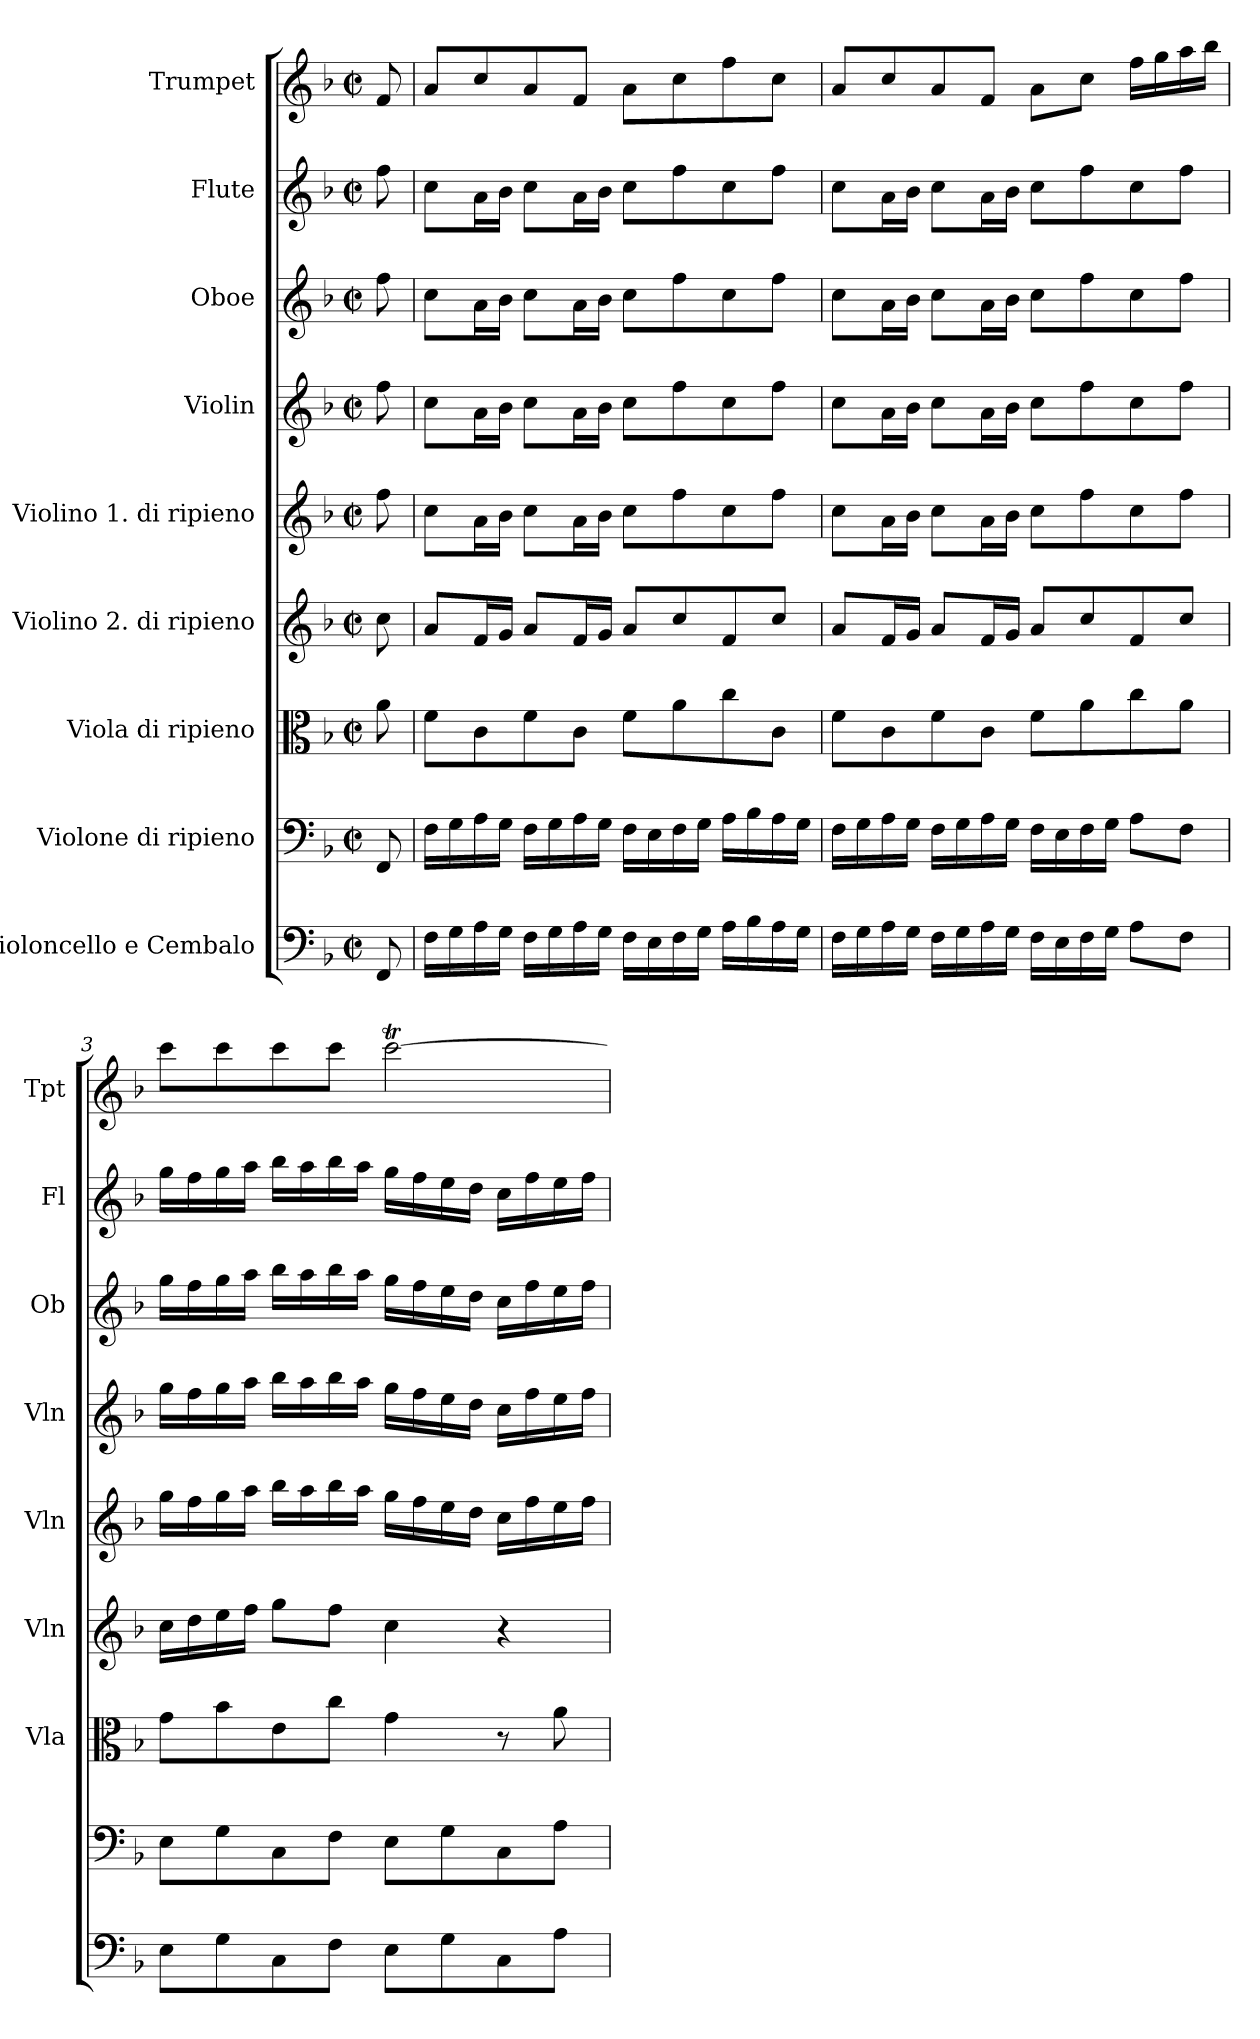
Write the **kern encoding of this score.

**kern	**kern	**kern	**kern	**kern	**kern	**kern	**kern	**kern
*part9	*part8	*part7	*part6	*part5	*part4	*part3	*part2	*part1
*staff9	*staff8	*staff7	*staff6	*staff5	*staff4	*staff3	*staff2	*staff1
*I"Violoncello e Cembalo	*I"Violone di ripieno	*I"Viola di ripieno	*I"Violino 2. di ripieno	*I"Violino 1. di ripieno	*I"Violin	*I"Oboe	*I"Flute	*I"Trumpet
*	*	*I'Vla	*I'Vln	*I'Vln	*I'Vln	*I'Ob	*I'Fl	*I'Tpt
*clefF4	*clefF4	*clefC3	*clefG2	*clefG2	*clefG2	*clefG2	*clefG2	*clefG2
*k[b-]	*k[b-]	*k[b-]	*k[b-]	*k[b-]	*k[b-]	*k[b-]	*k[b-]	*k[b-]
*F:	*F:	*F:	*F:	*F:	*F:	*F:	*F:	*F:
*M2/2	*M2/2	*M2/2	*M2/2	*M2/2	*M2/2	*M2/2	*M2/2	*M2/2
*met(c|)	*met(c|)	*met(c|)	*met(c|)	*met(c|)	*met(c|)	*met(c|)	*met(c|)	*met(c|)
=	=	=	=	=	=	=	=	=
8FF	8FF	8a	8cc	8ff	8ff	8ff	8ff	8f
=1	=1	=1	=1	=1	=1	=1	=1	=1
16FLL	16FLL	8fL	8aL	8ccL	8ccL	8ccL	8ccL	8aL
16G	16G	.	.	.	.	.	.	.
16A	16A	8c	16fL	16aL	16aL	16aL	16aL	8cc
16GJJ	16GJJ	.	16gJJ	16b-JJ	16b-JJ	16b-JJ	16b-JJ	.
16FLL	16FLL	8f	8aL	8ccL	8ccL	8ccL	8ccL	8a
16G	16G	.	.	.	.	.	.	.
16A	16A	8cJ	16fL	16aL	16aL	16aL	16aL	8fJ
16GJJ	16GJJ	.	16gJJ	16b-JJ	16b-JJ	16b-JJ	16b-JJ	.
16FLL	16FLL	8fL	8aL	8ccL	8ccL	8ccL	8ccL	8aL
16E	16E	.	.	.	.	.	.	.
16F	16F	8a	8cc	8ff	8ff	8ff	8ff	8cc
16GJJ	16GJJ	.	.	.	.	.	.	.
16ALL	16ALL	8cc	8f	8cc	8cc	8cc	8cc	8ff
16B-	16B-	.	.	.	.	.	.	.
16A	16A	8cJ	8ccJ	8ffJ	8ffJ	8ffJ	8ffJ	8ccJ
16GJJ	16GJJ	.	.	.	.	.	.	.
=2	=2	=2	=2	=2	=2	=2	=2	=2
16FLL	16FLL	8fL	8aL	8ccL	8ccL	8ccL	8ccL	8aL
16G	16G	.	.	.	.	.	.	.
16A	16A	8c	16fL	16aL	16aL	16aL	16aL	8cc
16GJJ	16GJJ	.	16gJJ	16b-JJ	16b-JJ	16b-JJ	16b-JJ	.
16FLL	16FLL	8f	8aL	8ccL	8ccL	8ccL	8ccL	8a
16G	16G	.	.	.	.	.	.	.
16A	16A	8cJ	16fL	16aL	16aL	16aL	16aL	8fJ
16GJJ	16GJJ	.	16gJJ	16b-JJ	16b-JJ	16b-JJ	16b-JJ	.
16FLL	16FLL	8fL	8aL	8ccL	8ccL	8ccL	8ccL	8aL
16E	16E	.	.	.	.	.	.	.
16F	16F	8a	8cc	8ff	8ff	8ff	8ff	8ccJ
16GJJ	16GJJ	.	.	.	.	.	.	.
8AL	8AL	8cc	8f	8cc	8cc	8cc	8cc	16ffLL
.	.	.	.	.	.	.	.	16gg
8FJ	8FJ	8aJ	8ccJ	8ffJ	8ffJ	8ffJ	8ffJ	16aa
.	.	.	.	.	.	.	.	16bb-JJ
=3	=3	=3	=3	=3	=3	=3	=3	=3
8EL	8EL	8gL	16ccLL	16ggLL	16ggLL	16ggLL	16ggLL	8cccL
.	.	.	16dd	16ff	16ff	16ff	16ff	.
8G	8G	8b-	16ee	16gg	16gg	16gg	16gg	8ccc
.	.	.	16ffJJ	16aaJJ	16aaJJ	16aaJJ	16aaJJ	.
8C	8C	8e	8ggL	16bb-LL	16bb-LL	16bb-LL	16bb-LL	8ccc
.	.	.	.	16aa	16aa	16aa	16aa	.
8FJ	8FJ	8ccJ	8ffJ	16bb-	16bb-	16bb-	16bb-	8cccJ
.	.	.	.	16aaJJ	16aaJJ	16aaJJ	16aaJJ	.
8EL	8EL	4g	4cc	16ggLL	16ggLL	16ggLL	16ggLL	[2cccT
.	.	.	.	16ff	16ff	16ff	16ff	.
8G	8G	.	.	16ee	16ee	16ee	16ee	.
.	.	.	.	16ddJJ	16ddJJ	16ddJJ	16ddJJ	.
8C	8C	8r	4r	16ccLL	16ccLL	16ccLL	16ccLL	.
.	.	.	.	16ff	16ff	16ff	16ff	.
8AJ	8AJ	8a	.	16ee	16ee	16ee	16ee	.
.	.	.	.	16ffJJ	16ffJJ	16ffJJ	16ffJJ	.
=	=	=	=	=	=	=	=	=
*-	*-	*-	*-	*-	*-	*-	*-	*-
